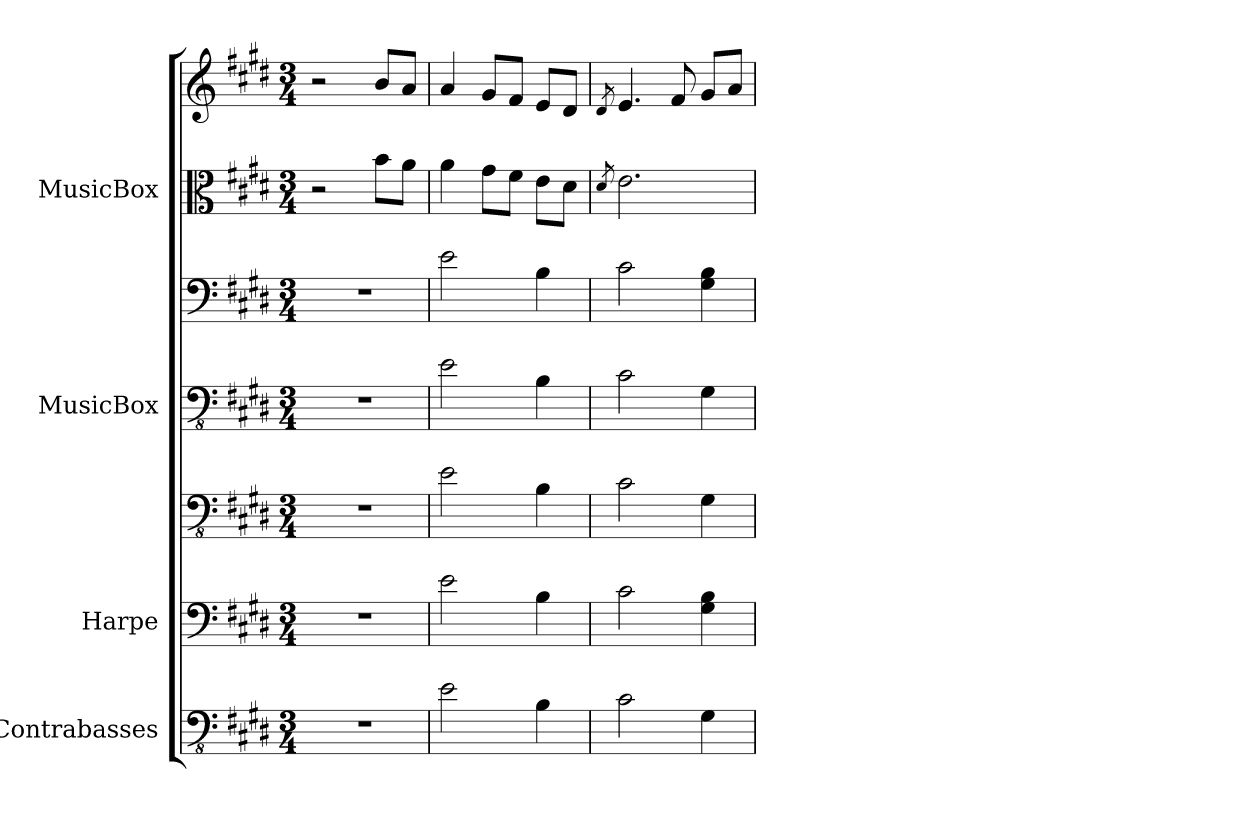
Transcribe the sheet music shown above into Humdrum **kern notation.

**kern	**kern	**kern	**kern	**kern	**kern	**kern
*part4	*part3	*part3	*part2	*part2	*part1	*part1
*staff7	*staff6	*staff5	*staff4	*staff3	*staff2	*staff1
*I"Contrabasses	*I"Harpe	*	*I"MusicBox	*	*I"MusicBox	*
*I'Cbs.	*I'Hrp.	*	*I'MuBx.	*	*I'MuBx.	*
*clefFv4	*clefF4	*clefFv4	*clefFv4	*clefF4	*clefC3	*clefG2
*k[f#c#g#d#]	*k[f#c#g#d#]	*k[f#c#g#d#]	*k[f#c#g#d#]	*k[f#c#g#d#]	*k[f#c#g#d#]	*k[f#c#g#d#]
*E:	*E:	*E:	*E:	*E:	*E:	*E:
*M3/4	*M3/4	*M3/4	*M3/4	*M3/4	*M3/4	*M3/4
=1	=1	=1	=1	=1	=1	=1
2.r	2.r	2.r	2.r	2.r	2r	2r
.	.	.	.	.	8b\L	8b/L
.	.	.	.	.	8a\J	8a/J
=2	=2	=2	=2	=2	=2	=2
2E\	2e\	2E\	2E\	2e\	4a\	4a/
.	.	.	.	.	8g#\L	8g#/L
.	.	.	.	.	8f#\J	8f#/J
4BB\	4B\	4BB\	4BB\	4B\	8e\L	8e/L
.	.	.	.	.	8d#\J	8d#/J
=3	=3	=3	=3	=3	=3	=3
.	.	.	.	.	8qd#/	8qd#/
2C#\	2c#\	2C#\	2C#\	2c#\	2.e\	4.e/
.	.	.	.	.	.	8f#/
4GG#\	4G#\ 4B\	4GG#\	4GG#\	4G#\ 4B\	.	8g#/L
.	.	.	.	.	.	8a/J
=	=	=	=	=	=	=
*-	*-	*-	*-	*-	*-	*-
